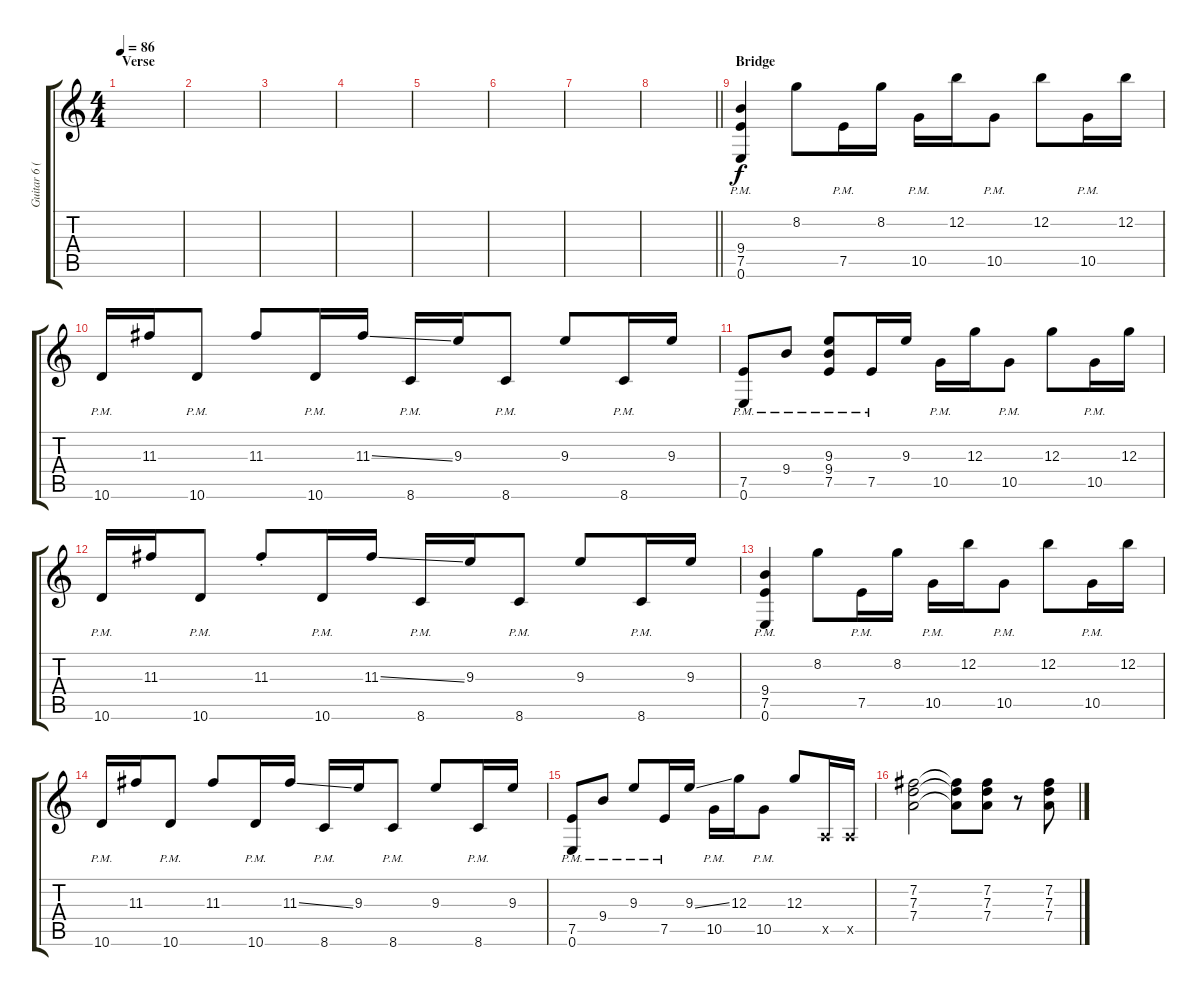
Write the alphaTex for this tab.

\track ("Guitar 6 (Slight Dist.)" "Guitar 6 (") {instrument distortionguitar}
\staff {score tabs}
\tuning (E4 B3 G3 D3 A2 E2) {hide}
\ts (4 4)
\section ("" "Verse")
\tempo 86
\clef g2
\ks c
|
|
|
|
|
|
|
\barLineRight lightlight
|
\section ("" "Bridge")
(9.4{pm} 7.5{pm} 0.6{pm}).4 8.2.8 7.5{pm}.16 8.2.16 10.5{pm}.16 12.2.16 10.5{pm}.8 12.2.8 10.5{pm}.16 12.2.16 |
10.6{pm}.16 11.3.16 10.6{pm}.8 11.3.8 10.6{pm}.16 11.3{ss}.16 8.6{pm}.16 9.3.16 8.6{pm}.8 9.3.8 8.6{pm}.16 9.3.16 |
(7.5{pm} 0.6{pm}).8 9.4{pm}.8 (9.3{pm} 9.4{pm} 7.5{pm}).8 7.5{pm}.16 9.3.16 10.5{pm}.16 12.3.16 10.5{pm}.8 12.3.8 10.5{pm}.16 12.3.16 |
10.6{pm}.16 11.3.16 10.6{pm}.8 11.3{st}.8 10.6{pm}.16 11.3{ss}.16 8.6{pm}.16 9.3.16 8.6{pm}.8 9.3.8 8.6{pm}.16 9.3.16 |
(9.4{pm} 7.5{pm} 0.6{pm}).4 8.2.8 7.5{pm}.16 8.2.16 10.5{pm}.16 12.2.16 10.5{pm}.8 12.2.8 10.5{pm}.16 12.2.16 |
10.6{pm}.16 11.3.16 10.6{pm}.8 11.3.8 10.6{pm}.16 11.3{ss}.16 8.6{pm}.16 9.3.16 8.6{pm}.8 9.3.8 8.6{pm}.16 9.3.16 |
(7.5{pm} 0.6{pm}).8 9.4{pm}.8 9.3{pm}.8 7.5{pm}.16 9.3{ss}.16 10.5{pm}.16 12.3.16 10.5{pm}.8 12.3.8 0.5{x}.16 0.5{x}.16 |
(7.2 7.3 7.4).2 (7.2{t} 7.3{t} 7.4{t}).8 (7.2 7.3 7.4).8 r.8 (7.2 7.3 7.4).8
